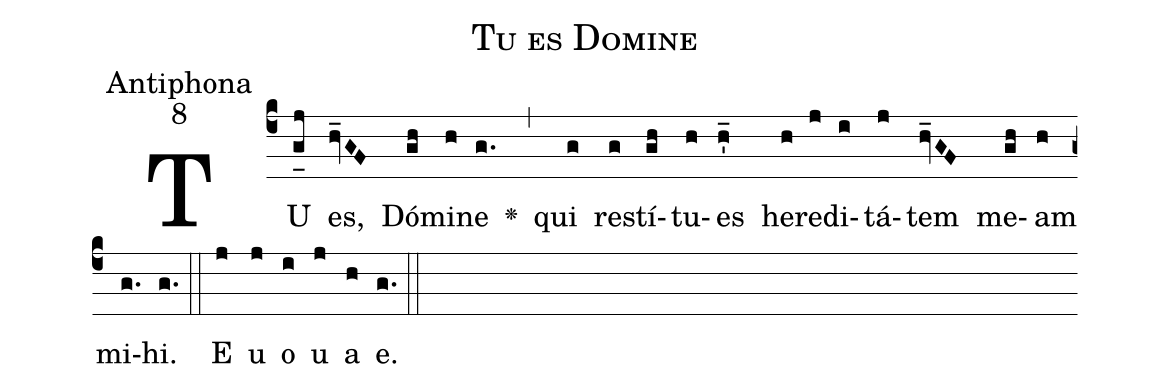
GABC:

name:Tu es Domine;
office-part:Antiphona;
mode:8;
%%
(c4)TU(g_[uh:l]j) es,(hv_GF) Dó(gh)mi(h)ne(g.) <v>\greheightstar</v>(,)
qui(g) re(g)stí(gh)tu(h)es(h'_) he(h)re(j)di(i)tá(j)tem(hv_GF) me(gh)am(h) mi(g.)hi.(g.) (::)
<eu>E(j) u(j) o(i) u(j) a(h) e.(g.) (::)</eu>()
